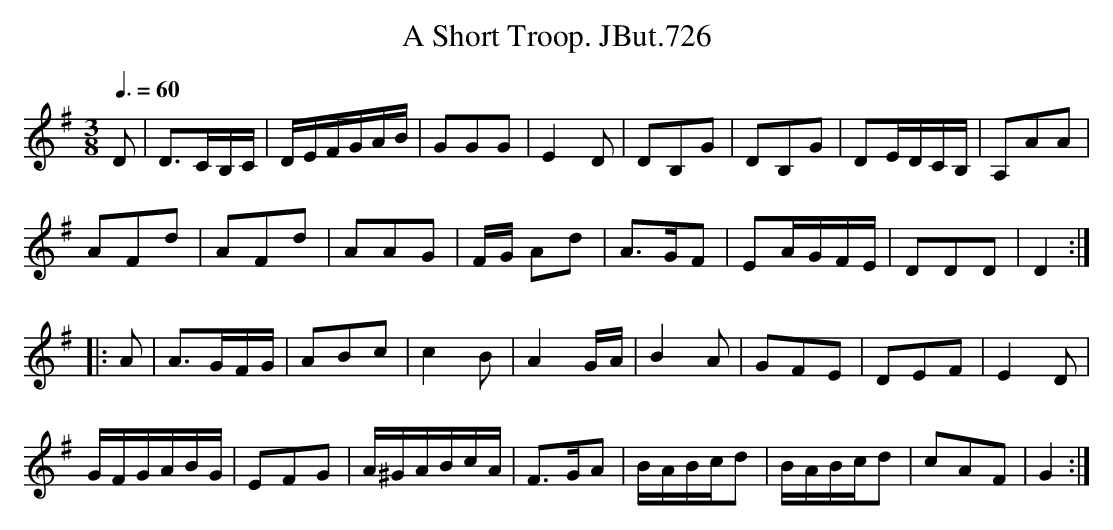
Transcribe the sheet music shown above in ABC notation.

X:1
T:Short Troop. JBut.726, A
M:3/8
L:1/16
Q:3/8=60
K:G
D2|D3CB,C|DEFGAB|G2G2G2|E4D2|\
D2B,2G2|D2B,2G2|D2EDCB,|A,2A2A2|
A2F2d2|A2F2d2|A2A2G2|FG A2d2|\
A2>G2F2|E2AGFE|D2D2D2|D4:|
|:A2|A3GFG|A2B2c2|c4B2|A4GA|\
B4A2|G2F2E2|D2E2F2|E4D2|
GFGABG|E2F2G2|A^GABcA|F2>G2A2|\
BABcd2|BABcd2|c2A2F2|G4:|
